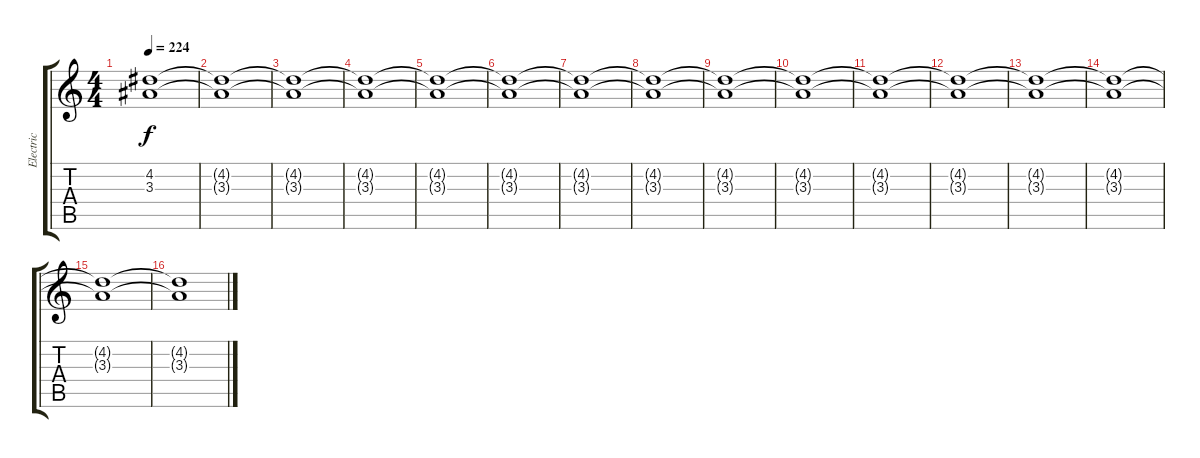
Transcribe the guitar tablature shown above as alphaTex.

\track ("Electric" "Electric") {instrument electricguitarclean}
\staff {score tabs}
\tuning (E4 B3 G3 D3 A2 E2) {hide}
\ts (4 4)
\tempo 224
\clef g2
\ks c
(4.2{t} 3.3{t}).1{dy f} |
(4.2{t} 3.3{t}).1 |
(4.2{t} 3.3{t}).1 |
(4.2{t} 3.3{t}).1 |
(4.2{t} 3.3{t}).1 |
(4.2{t} 3.3{t}).1 |
(4.2{t} 3.3{t}).1 |
(4.2{t} 3.3{t}).1 |
(4.2{t} 3.3{t}).1 |
(4.2{t} 3.3{t}).1 |
(4.2{t} 3.3{t}).1 |
(4.2{t} 3.3{t}).1 |
(4.2{t} 3.3{t}).1 |
(4.2{t} 3.3{t}).1 |
(4.2{t} 3.3{t}).1 |
(4.2{t} 3.3{t}).1
